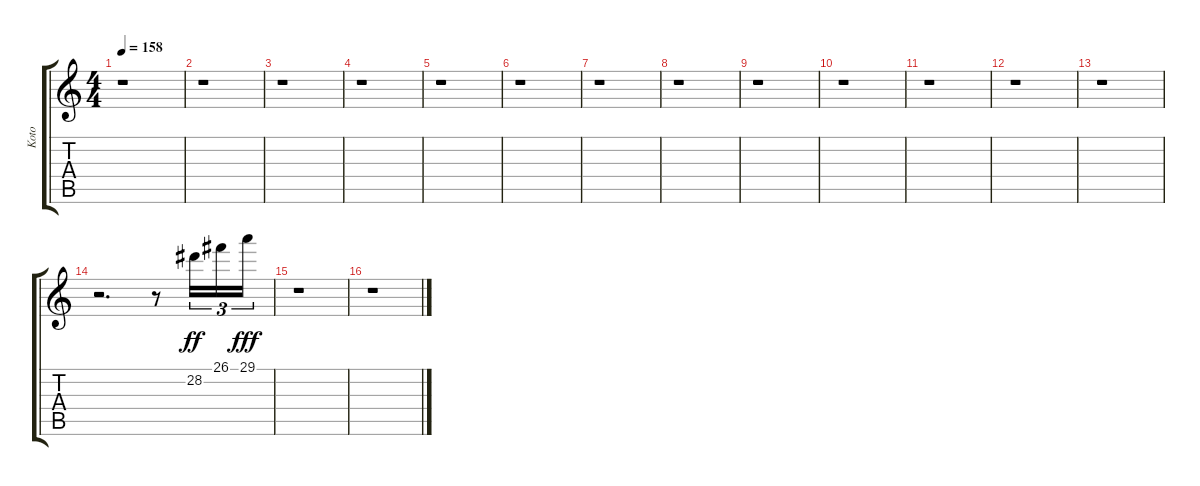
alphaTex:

\track ("Koto" "Koto") {instrument koto}
\staff {score tabs}
\tuning (E4 B3 G3 D3 A2 E2) {hide}
\ts (4 4)
\tempo 158
\clef g2
\ks c
r.1{dy p} |
r.1 |
r.1 |
r.1 |
r.1 |
r.1 |
r.1 |
r.1 |
r.1 |
r.1 |
r.1 |
r.1 |
r.1 |
r.2{d} r.8 28.2.16{tu (3 2) dy ff} 26.1.16{tu (3 2)} 29.1.16{tu (3 2) dy fff} |
r.1 |
r.1
